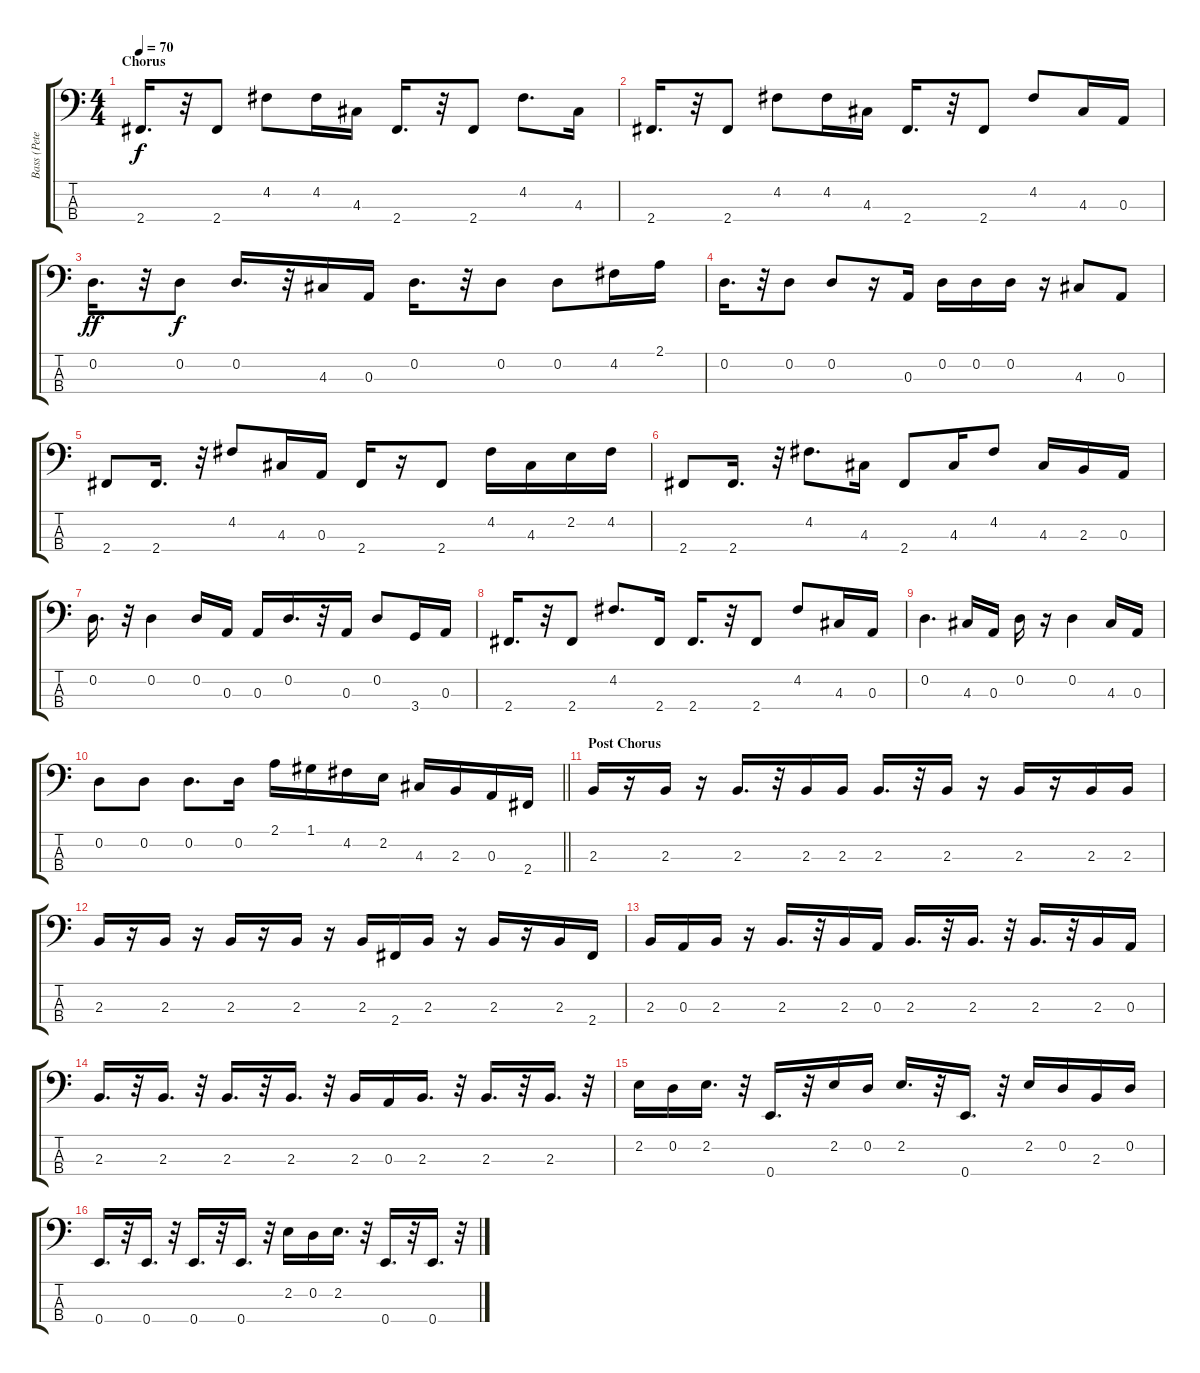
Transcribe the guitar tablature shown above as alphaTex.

\track ("Bass (Pete)" "Bass (Pete") {instrument electricbassfinger}
\staff {score tabs}
\tuning (G2 D2 A1 E1) {hide}
\ts (4 4)
\section ("" "Chorus")
\tempo 70
\clef f4
\ks c
2.4.16{d dy f} r.32 2.4.8 4.2.8 4.2.16 4.3.16 2.4.16{d} r.32 2.4.8 4.2.8{d} 4.3.16 |
2.4.16{d} r.32 2.4.8 4.2.8 4.2.16 4.3.16 2.4.16{d} r.32 2.4.8 4.2.8 4.3.16 0.3.16 |
0.2.16{d dy ff} r.32 0.2.8{dy f} 0.2.16{d} r.32 4.3.16 0.3.16 0.2.16{d} r.32 0.2.8 0.2.8 4.2.16 2.1.16 |
0.2.16{d} r.32 0.2.8 0.2.8 r.16 0.3.16 0.2.16 0.2.16 0.2.16 r.16 4.3.8 0.3.8 |
2.4.8 2.4.16{d} r.32 4.2.8 4.3.16 0.3.16 2.4.16 r.16 2.4.8 4.2.16 4.3.16 2.2.16 4.2.16 |
2.4.8 2.4.16{d} r.32 4.2.8{d} 4.3.16 2.4.8 4.3.16 4.2.8 4.3.16 2.3.16 0.3.16 |
0.2.16{d} r.32 0.2.4 0.2.16 0.3.16 0.3.16 0.2.16{d} r.32 0.3.16 0.2.8 3.4.16 0.3.16 |
2.4.16{d} r.32 2.4.8 4.2.8{d} 2.4.16 2.4.16{d} r.32 2.4.8 4.2.8 4.3.16 0.3.16 |
0.2.4{d} 4.3.16 0.3.16 0.2.16 r.16 0.2.4 4.3.16 0.3.16 |
\barLineRight lightlight
0.2.8 0.2.8 0.2.8{d} 0.2.16 2.1.16 1.1.16 4.2.16 2.2.16 4.3.16 2.3.16 0.3.16 2.4.16 |
\section ("" "Post Chorus")
2.3.16 r.16 2.3.16 r.16 2.3.16{d} r.32 2.3.16 2.3.16 2.3.16{d} r.32 2.3.16 r.16 2.3.16 r.16 2.3.16 2.3.16 |
2.3.16 r.16 2.3.16 r.16 2.3.16 r.16 2.3.16 r.16 2.3.16 2.4.16 2.3.16 r.16 2.3.16 r.16 2.3.16 2.4.16 |
2.3.16 0.3.16 2.3.16 r.16 2.3.16{d} r.32 2.3.16 0.3.16 2.3.16{d} r.32 2.3.16{d} r.32 2.3.16{d} r.32 2.3.16 0.3.16 |
2.3.16{d} r.32 2.3.16{d} r.32 2.3.16{d} r.32 2.3.16{d} r.32 2.3.16 0.3.16 2.3.16{d} r.32 2.3.16{d} r.32 2.3.16{d} r.32 |
2.2.16 0.2.16 2.2.16{d} r.32 0.4.16{d} r.32 2.2.16 0.2.16 2.2.16{d} r.32 0.4.16{d} r.32 2.2.16 0.2.16 2.3.16 0.2.16 |
0.4.16{d} r.32 0.4.16{d} r.32 0.4.16{d} r.32 0.4.16{d} r.32 2.2.16 0.2.16 2.2.16{d} r.32 0.4.16{d} r.32 0.4.16{d} r.32
